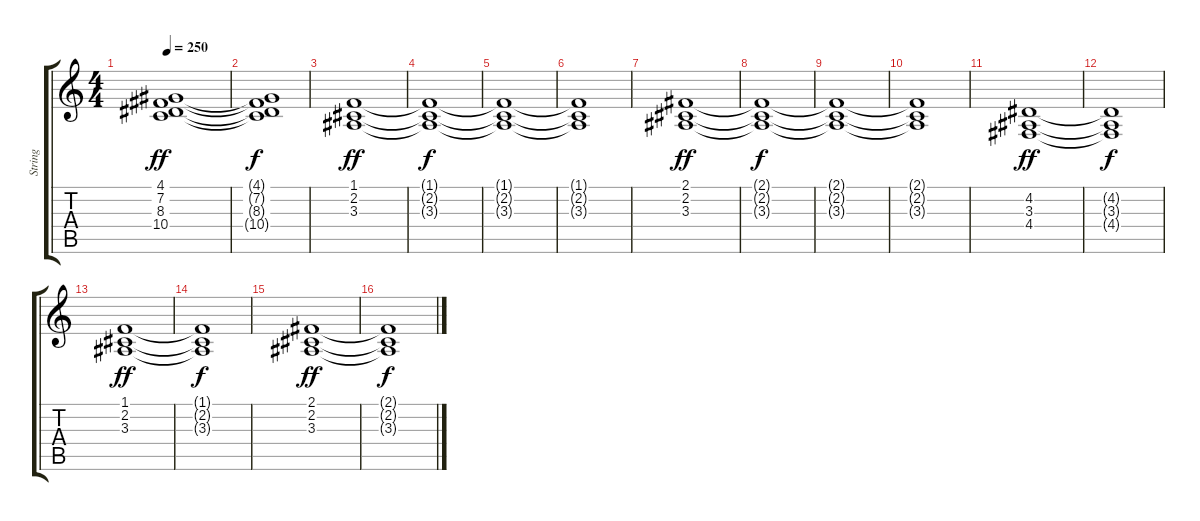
\track ("String" "String") {instrument stringensemble2}
\staff {score tabs}
\tuning (E4 B3 G3 D3 A2 E2) {hide}
\ts (4 4)
\tempo 250
\clef g2
\ks c
(4.1 7.2 8.3 10.4).1{dy ff} |
(4.1{t} 7.2{t} 8.3{t} 10.4{t}).1{dy f} |
(1.1 2.2 3.3).1{dy ff} |
(1.1{t} 2.2{t} 3.3{t}).1{dy f} |
(1.1{t} 2.2{t} 3.3{t}).1 |
(1.1{t} 2.2{t} 3.3{t}).1 |
(2.1 2.2 3.3).1{dy ff} |
(2.1{t} 2.2{t} 3.3{t}).1{dy f} |
(2.1{t} 2.2{t} 3.3{t}).1 |
(2.1{t} 2.2{t} 3.3{t}).1 |
(4.2 3.3 4.4).1{dy ff} |
(4.2{t} 3.3{t} 4.4{t}).1{dy f} |
(1.1 2.2 3.3).1{dy ff} |
(1.1{t} 2.2{t} 3.3{t}).1{dy f} |
(2.1 2.2 3.3).1{dy ff} |
(2.1{t} 2.2{t} 3.3{t}).1{dy f}
